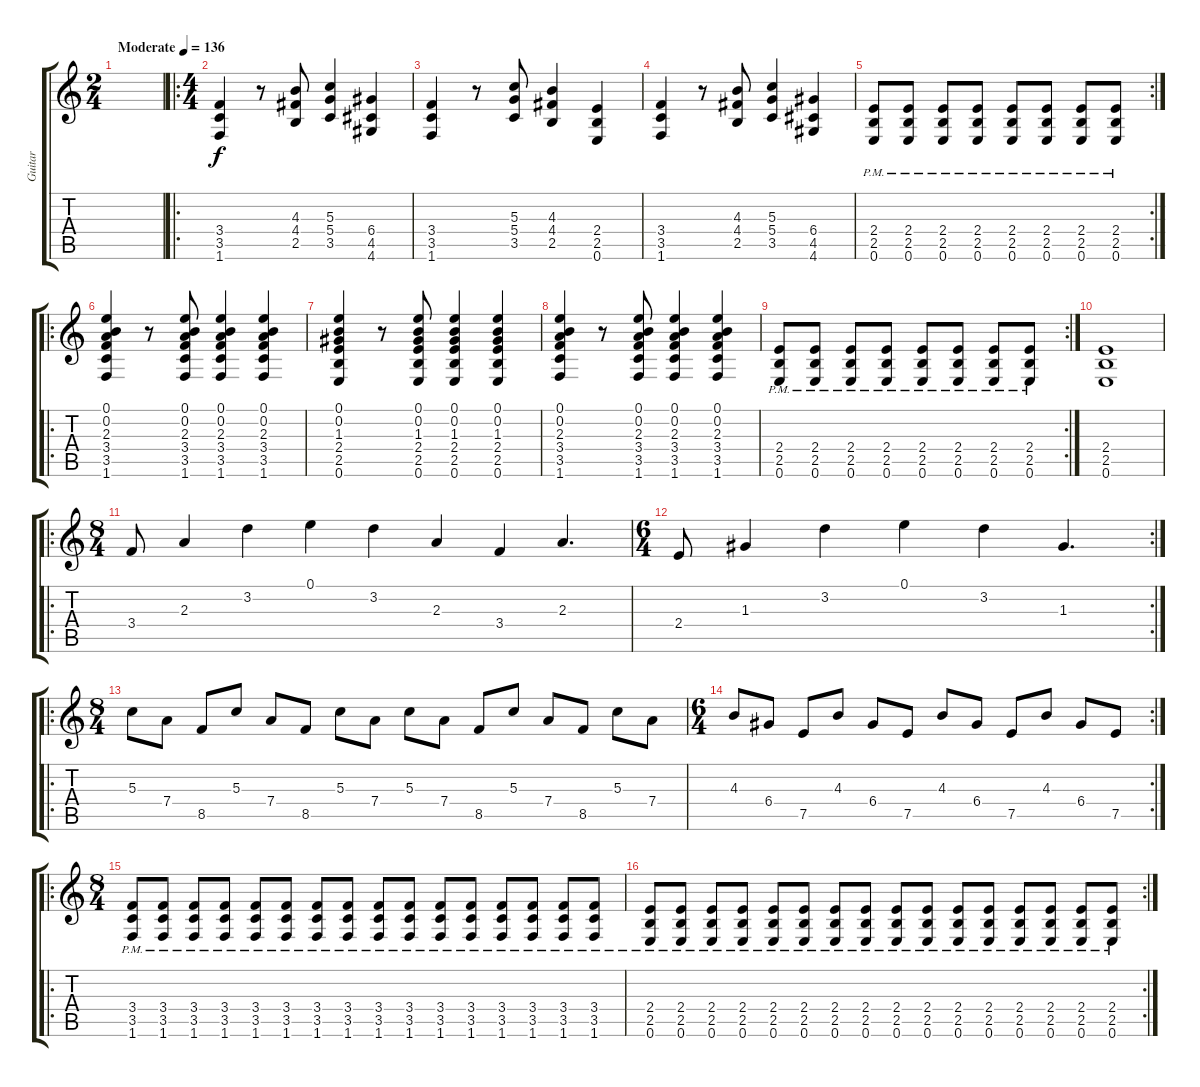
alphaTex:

\track ("Guitar" "Guitar") {instrument distortionguitar}
\staff {score tabs}
\tuning (E4 B3 G3 D3 A2 E2) {hide}
\ts (2 4)
\tempo (136 "Moderate")
\clef g2
\ks c
|
\ro
\ts (4 4)
(3.4 3.5 1.6).4 r.8 (4.3 4.4 2.5).8 (5.3 5.4 3.5).4 (6.4 4.5 4.6).4 |
(3.4 3.5 1.6).4 r.8 (5.3 5.4 3.5).8 (4.3 4.4 2.5).4 (2.4 2.5 0.6).4 |
(3.4 3.5 1.6).4 r.8 (4.3 4.4 2.5).8 (5.3 5.4 3.5).4 (6.4 4.5 4.6).4 |
\rc 2
(2.4{pm} 2.5{pm} 0.6{pm}).8 (2.4{pm} 2.5{pm} 0.6{pm}).8 (2.4{pm} 2.5{pm} 0.6{pm}).8 (2.4{pm} 2.5{pm} 0.6{pm}).8 (2.4{pm} 2.5{pm} 0.6{pm}).8 (2.4{pm} 2.5{pm} 0.6{pm}).8 (2.4{pm} 2.5{pm} 0.6{pm}).8 (2.4{pm} 2.5{pm} 0.6{pm}).8 |
\ro
(0.1 0.2 2.3 3.4 3.5 1.6).4 r.8 (0.1 0.2 2.3 3.4 3.5 1.6).8 (0.1 0.2 2.3 3.4 3.5 1.6).4 (0.1 0.2 2.3 3.4 3.5 1.6).4 |
(0.1 0.2 1.3 2.4 2.5 0.6).4 r.8 (0.1 0.2 1.3 2.4 2.5 0.6).8 (0.1 0.2 1.3 2.4 2.5 0.6).4 (0.1 0.2 1.3 2.4 2.5 0.6).4 |
(0.1 0.2 2.3 3.4 3.5 1.6).4 r.8 (0.1 0.2 2.3 3.4 3.5 1.6).8 (0.1 0.2 2.3 3.4 3.5 1.6).4 (0.1 0.2 2.3 3.4 3.5 1.6).4 |
\rc 2
(2.4{pm} 2.5{pm} 0.6{pm}).8 (2.4{pm} 2.5{pm} 0.6{pm}).8 (2.4{pm} 2.5{pm} 0.6{pm}).8 (2.4{pm} 2.5{pm} 0.6{pm}).8 (2.4{pm} 2.5{pm} 0.6{pm}).8 (2.4{pm} 2.5{pm} 0.6{pm}).8 (2.4{pm} 2.5{pm} 0.6{pm}).8 (2.4{pm} 2.5{pm} 0.6{pm}).8 |
(2.4 2.5 0.6).1 |
\ro
\ts (8 4)
3.4.8{instrument electricguitarjazz} 2.3.4 3.2.4 0.1.4 3.2.4 2.3.4 3.4.4 2.3.4{d} |
\rc 2
\ts (6 4)
2.4.8 1.3.4 3.2.4 0.1.4 3.2.4 1.3.4{d} |
\ro
\ts (8 4)
5.3.8{instrument distortionguitar} 7.4.8 8.5.8 5.3.8 7.4.8 8.5.8 5.3.8 7.4.8 5.3.8 7.4.8 8.5.8 5.3.8 7.4.8 8.5.8 5.3.8 7.4.8 |
\rc 2
\ts (6 4)
4.3.8 6.4.8 7.5.8 4.3.8 6.4.8 7.5.8 4.3.8 6.4.8 7.5.8 4.3.8 6.4.8 7.5.8 |
\ro
\ts (8 4)
(3.4{pm} 3.5{pm} 1.6{pm}).8 (3.4{pm} 3.5{pm} 1.6{pm}).8 (3.4{pm} 3.5{pm} 1.6{pm}).8 (3.4{pm} 3.5{pm} 1.6{pm}).8 (3.4{pm} 3.5{pm} 1.6{pm}).8 (3.4{pm} 3.5{pm} 1.6{pm}).8 (3.4{pm} 3.5{pm} 1.6{pm}).8 (3.4{pm} 3.5{pm} 1.6{pm}).8 (3.4{pm} 3.5{pm} 1.6{pm}).8 (3.4{pm} 3.5{pm} 1.6{pm}).8 (3.4{pm} 3.5{pm} 1.6{pm}).8 (3.4{pm} 3.5{pm} 1.6{pm}).8 (3.4{pm} 3.5{pm} 1.6{pm}).8 (3.4{pm} 3.5{pm} 1.6{pm}).8 (3.4{pm} 3.5{pm} 1.6{pm}).8 (3.4{pm} 3.5{pm} 1.6{pm}).8 |
\rc 2
(2.4{pm} 2.5{pm} 0.6{pm}).8 (2.4{pm} 2.5{pm} 0.6{pm}).8 (2.4{pm} 2.5{pm} 0.6{pm}).8 (2.4{pm} 2.5{pm} 0.6{pm}).8 (2.4{pm} 2.5{pm} 0.6{pm}).8 (2.4{pm} 2.5{pm} 0.6{pm}).8 (2.4{pm} 2.5{pm} 0.6{pm}).8 (2.4{pm} 2.5{pm} 0.6{pm}).8 (2.4{pm} 2.5{pm} 0.6{pm}).8 (2.4{pm} 2.5{pm} 0.6{pm}).8 (2.4{pm} 2.5{pm} 0.6{pm}).8 (2.4{pm} 2.5{pm} 0.6{pm}).8 (2.4{pm} 2.5{pm} 0.6{pm}).8 (2.4{pm} 2.5{pm} 0.6{pm}).8 (2.4{pm} 2.5{pm} 0.6{pm}).8 (2.4{pm} 2.5{pm} 0.6{pm}).8
